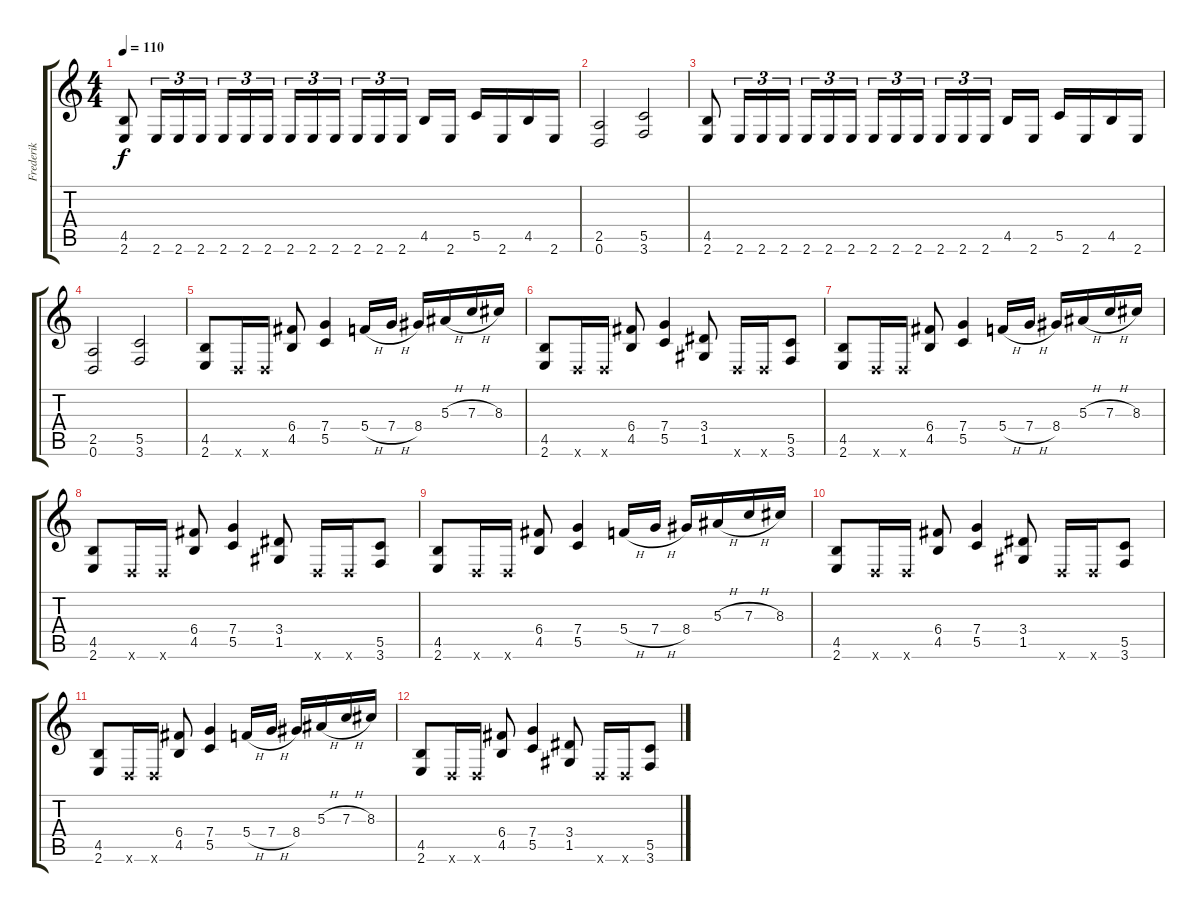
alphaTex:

\track ("Frederik" "Frederik") {instrument distortionguitar}
\staff {score tabs}
\tuning (D4 A3 F3 C3 G2 D2) {hide}
\ts (4 4)
\tempo 110
\clef g2
\ks c
(4.5 2.6).8{dy f} 2.6.16{tu (3 2)} 2.6.16{tu (3 2)} 2.6.16{tu (3 2)} 2.6.16{tu (3 2)} 2.6.16{tu (3 2)} 2.6.16{tu (3 2)} 2.6.16{tu (3 2)} 2.6.16{tu (3 2)} 2.6.16{tu (3 2)} 2.6.16{tu (3 2)} 2.6.16{tu (3 2)} 2.6.16{tu (3 2)} 4.5.16 2.6.16 5.5.16 2.6.16 4.5.16 2.6.16 |
(2.5 0.6).2 (5.5 3.6).2 |
(4.5 2.6).8 2.6.16{tu (3 2)} 2.6.16{tu (3 2)} 2.6.16{tu (3 2)} 2.6.16{tu (3 2)} 2.6.16{tu (3 2)} 2.6.16{tu (3 2)} 2.6.16{tu (3 2)} 2.6.16{tu (3 2)} 2.6.16{tu (3 2)} 2.6.16{tu (3 2)} 2.6.16{tu (3 2)} 2.6.16{tu (3 2)} 4.5.16 2.6.16 5.5.16 2.6.16 4.5.16 2.6.16 |
(2.5 0.6).2 (5.5 3.6).2 |
(4.5 2.6).8 0.6{x}.16 0.6{x}.16 (6.4 4.5).8 (7.4 5.5).4 5.4{h}.16 7.4{h}.16 8.4.16 5.3{h}.16 7.3{h}.16 8.3.16 |
(4.5 2.6).8 0.6{x}.16 0.6{x}.16 (6.4 4.5).8 (7.4 5.5).4 (3.4 1.5).8 0.6{x}.16 0.6{x}.16 (5.5 3.6).8 |
(4.5 2.6).8 0.6{x}.16 0.6{x}.16 (6.4 4.5).8 (7.4 5.5).4 5.4{h}.16 7.4{h}.16 8.4.16 5.3{h}.16 7.3{h}.16 8.3.16 |
(4.5 2.6).8 0.6{x}.16 0.6{x}.16 (6.4 4.5).8 (7.4 5.5).4 (3.4 1.5).8 0.6{x}.16 0.6{x}.16 (5.5 3.6).8 |
(4.5 2.6).8 0.6{x}.16 0.6{x}.16 (6.4 4.5).8 (7.4 5.5).4 5.4{h}.16 7.4{h}.16 8.4.16 5.3{h}.16 7.3{h}.16 8.3.16 |
(4.5 2.6).8 0.6{x}.16 0.6{x}.16 (6.4 4.5).8 (7.4 5.5).4 (3.4 1.5).8 0.6{x}.16 0.6{x}.16 (5.5 3.6).8 |
(4.5 2.6).8 0.6{x}.16 0.6{x}.16 (6.4 4.5).8 (7.4 5.5).4 5.4{h}.16 7.4{h}.16 8.4.16 5.3{h}.16 7.3{h}.16 8.3.16 |
(4.5 2.6).8 0.6{x}.16 0.6{x}.16 (6.4 4.5).8 (7.4 5.5).4 (3.4 1.5).8 0.6{x}.16 0.6{x}.16 (5.5 3.6).8
